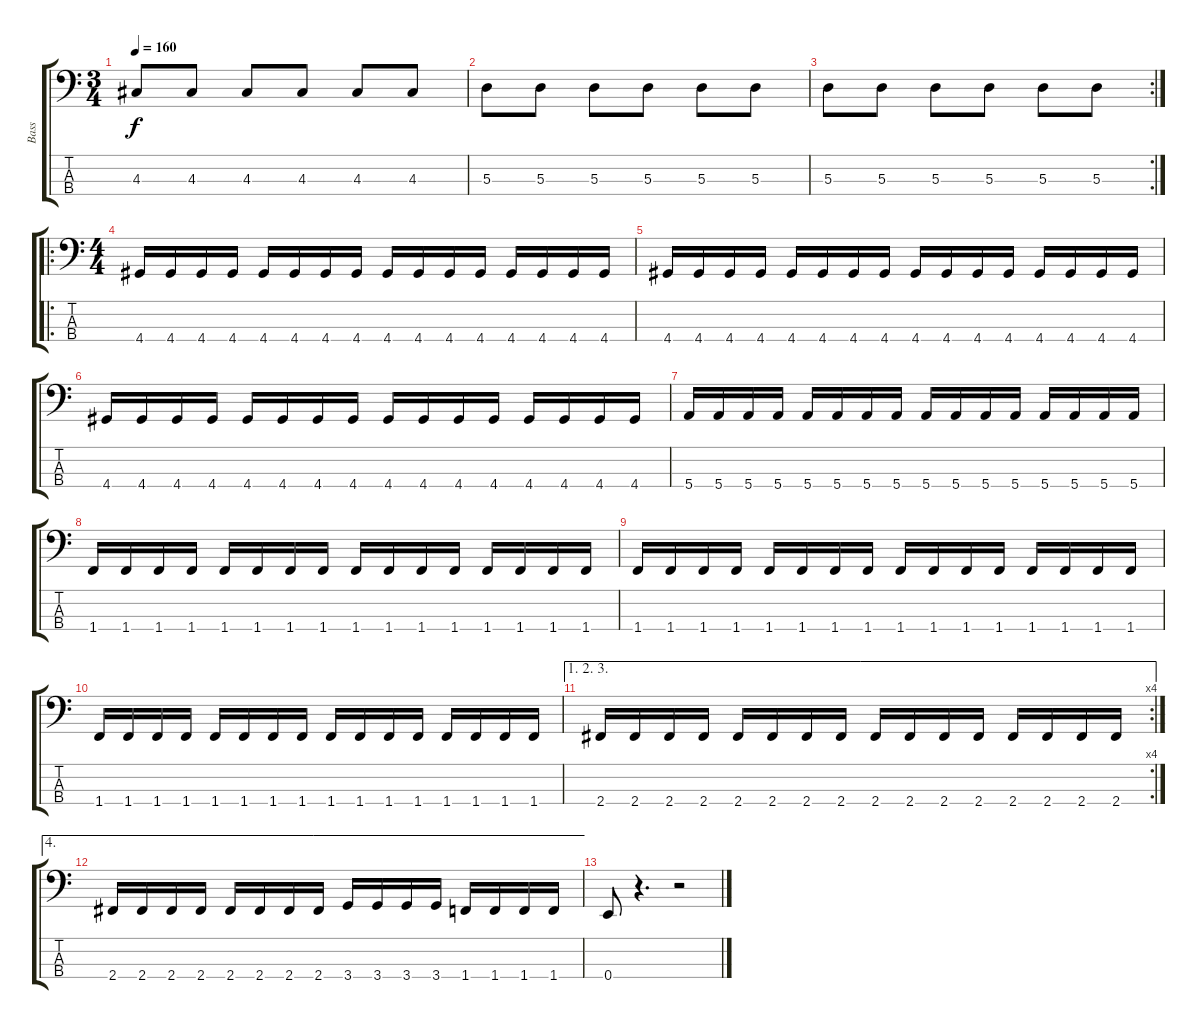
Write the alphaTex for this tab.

\track ("Bass" "Bass") {instrument electricbasspick}
\staff {score tabs}
\tuning (G2 D2 A1 E1) {hide}
\ts (3 4)
\tempo 160
\clef f4
\ks c
4.3.8{dy f} 4.3.8 4.3.8 4.3.8 4.3.8 4.3.8 |
5.3.8 5.3.8 5.3.8 5.3.8 5.3.8 5.3.8 |
\rc 2
5.3.8 5.3.8 5.3.8 5.3.8 5.3.8 5.3.8 |
\ro
\ts (4 4)
4.4.16 4.4.16 4.4.16 4.4.16 4.4.16 4.4.16 4.4.16 4.4.16 4.4.16 4.4.16 4.4.16 4.4.16 4.4.16 4.4.16 4.4.16 4.4.16 |
4.4.16 4.4.16 4.4.16 4.4.16 4.4.16 4.4.16 4.4.16 4.4.16 4.4.16 4.4.16 4.4.16 4.4.16 4.4.16 4.4.16 4.4.16 4.4.16 |
4.4.16 4.4.16 4.4.16 4.4.16 4.4.16 4.4.16 4.4.16 4.4.16 4.4.16 4.4.16 4.4.16 4.4.16 4.4.16 4.4.16 4.4.16 4.4.16 |
5.4.16 5.4.16 5.4.16 5.4.16 5.4.16 5.4.16 5.4.16 5.4.16 5.4.16 5.4.16 5.4.16 5.4.16 5.4.16 5.4.16 5.4.16 5.4.16 |
1.4.16 1.4.16 1.4.16 1.4.16 1.4.16 1.4.16 1.4.16 1.4.16 1.4.16 1.4.16 1.4.16 1.4.16 1.4.16 1.4.16 1.4.16 1.4.16 |
1.4.16 1.4.16 1.4.16 1.4.16 1.4.16 1.4.16 1.4.16 1.4.16 1.4.16 1.4.16 1.4.16 1.4.16 1.4.16 1.4.16 1.4.16 1.4.16 |
1.4.16 1.4.16 1.4.16 1.4.16 1.4.16 1.4.16 1.4.16 1.4.16 1.4.16 1.4.16 1.4.16 1.4.16 1.4.16 1.4.16 1.4.16 1.4.16 |
\ae (1 2 3)
\rc 4
2.4.16 2.4.16 2.4.16 2.4.16 2.4.16 2.4.16 2.4.16 2.4.16 2.4.16 2.4.16 2.4.16 2.4.16 2.4.16 2.4.16 2.4.16 2.4.16 |
\ae 4
2.4.16 2.4.16 2.4.16 2.4.16 2.4.16 2.4.16 2.4.16 2.4.16 3.4.16 3.4.16 3.4.16 3.4.16 1.4.16 1.4.16 1.4.16 1.4.16 |
0.4.8 r.4{d} r.2
